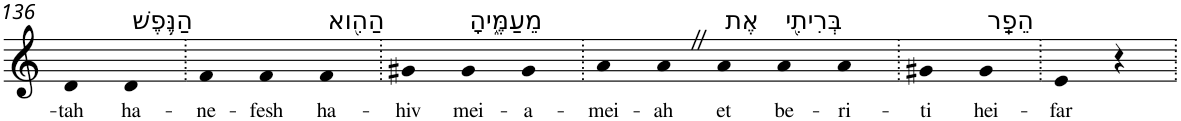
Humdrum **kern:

**kern	**text
*part1	*part1
*staff1	*staff1
*I"Piano	*
*I'Pno	*
!!LO:PB:g=z
*clefG2	*
*k[]	*
=136	=136
!	!LO:LY:b
4d	-tah
!LO:TX:a:t=הַנֶּ֥פֶשׁ	!
!	!LO:LY:b
4d	ha-
=137.	=137.
!	!LO:LY:b
4f	-ne-
!	!LO:LY:b
4f	-fesh
!LO:TX:a:t=הַהִ֖וא	!
!	!LO:LY:b
4f	ha-
=138.	=138.
!	!LO:LY:b
4g#X	-hiv
!LO:TX:a:t=מֵעַמֶּ֑יהָ	!
!	!LO:LY:b
4g#	mei-
!	!LO:LY:b
4g#	-a-
=139.	=139.
!	!LO:LY:b
4a	-mei-
!	!LO:LY:b
4aZ	-ah
!LO:TX:a:t=אֶת	!
!	!LO:LY:b
4a	et
!LO:TX:a:t=בְּרִיתִ֖י	!
!	!LO:LY:b
4a	be-
!	!LO:LY:b
4a	-ri-
=140.	=140.
!	!LO:LY:b
4g#X	-ti
!LO:TX:a:t=הֵפַֽר	!
!	!LO:LY:b
4g#	hei-
=141.	=141.
!	!LO:LY:b
4e	-far
4r	.
=.	=.
*-	*-
